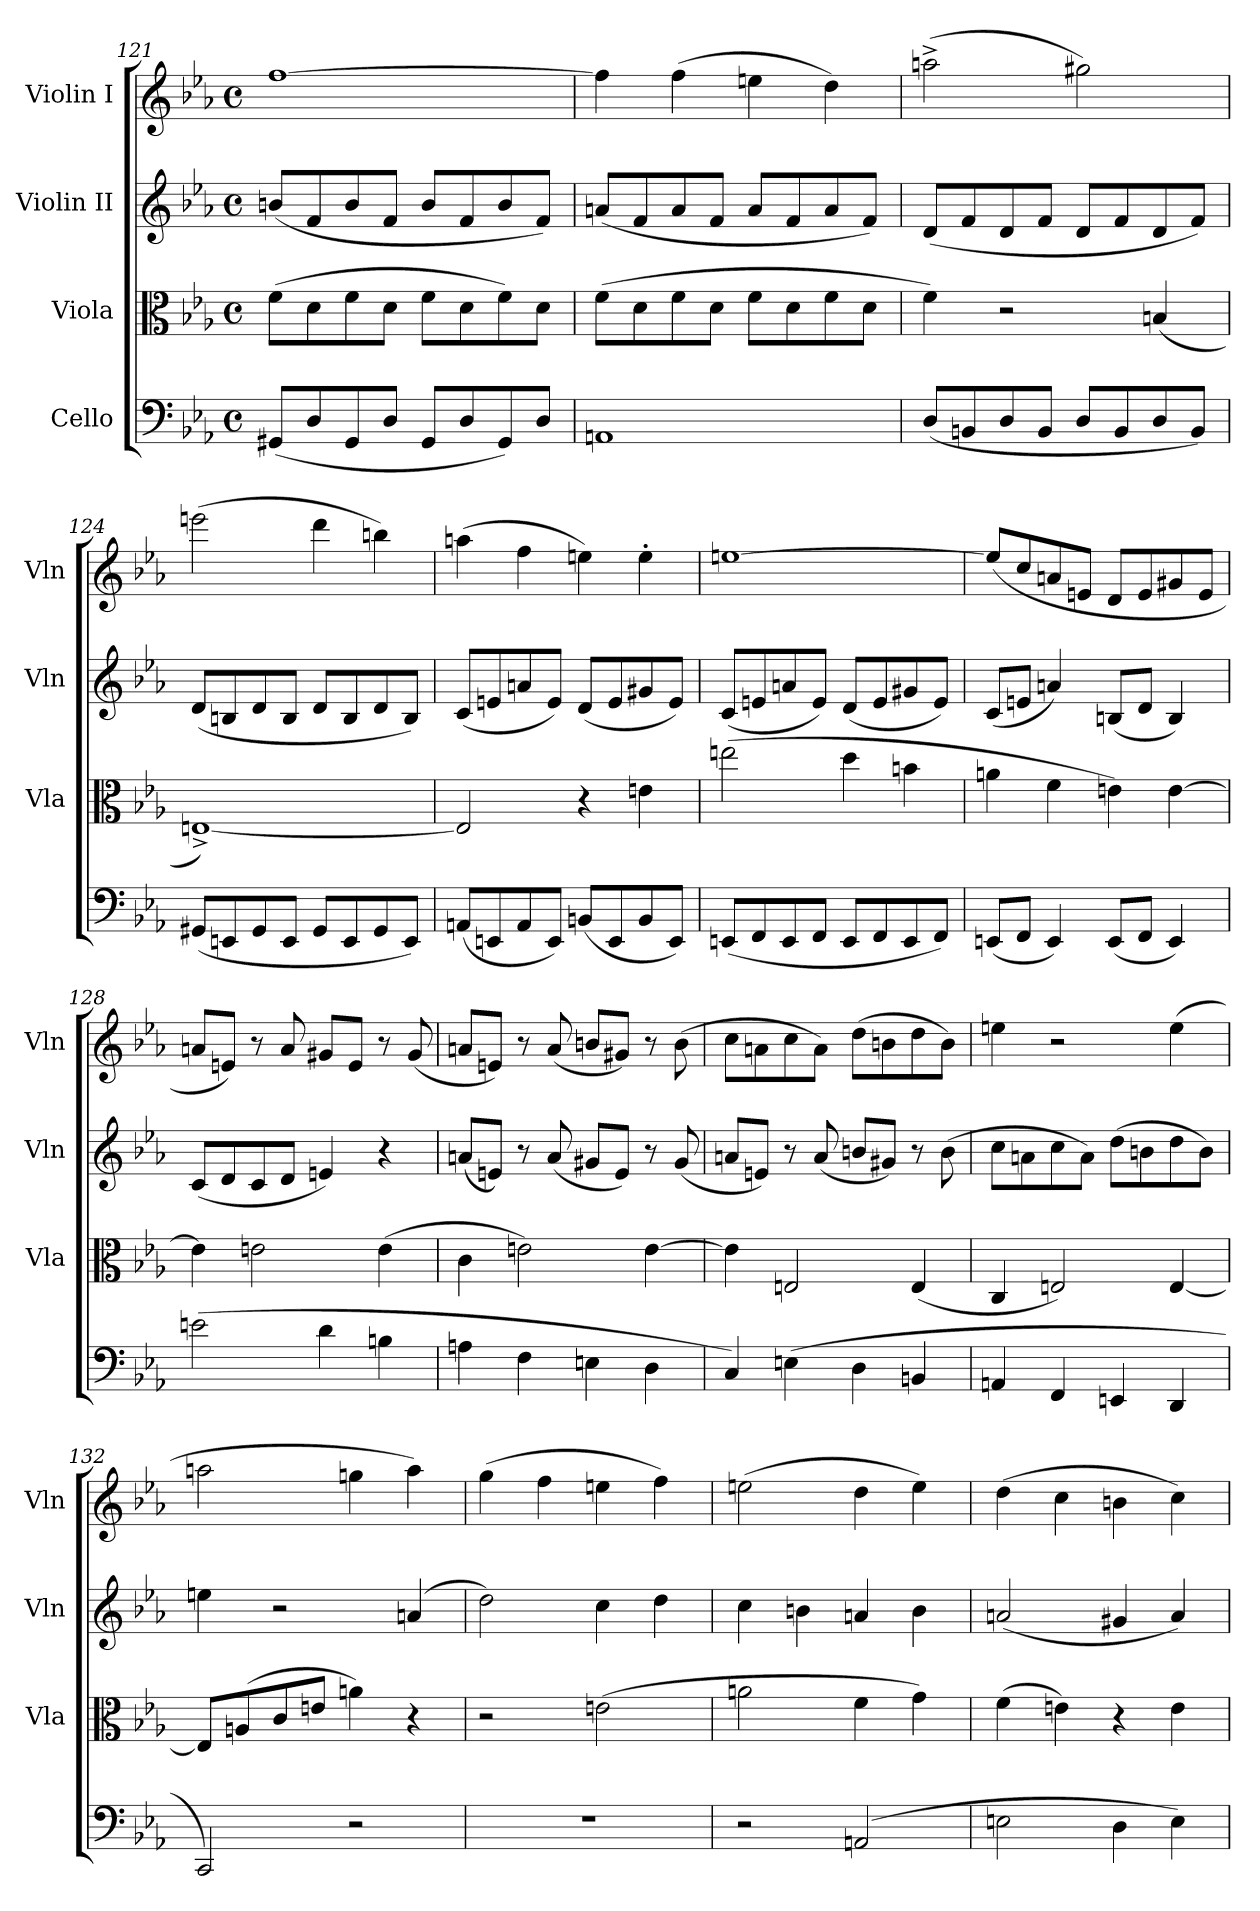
**kern	**kern	**kern	**kern
*part4	*part3	*part2	*part1
*staff4	*staff3	*staff2	*staff1
*I"Cello	*I"Viola	*I"Violin II	*I"Violin I
*	*I'Vla	*I'Vln	*I'Vln
!!LO:LB:g=z
*clefF4	*clefC3	*clefG2	*clefG2
*k[b-e-a-]	*k[b-e-a-]	*k[b-e-a-]	*k[b-e-a-]
*M4/4	*M4/4	*M4/4	*M4/4
*met(c)	*met(c)	*met(c)	*met(c)
=121	=121	=121	=121
(<8GG#X/L	(>8f\L	(<8bn/L	[1ff
8D/	8d\	8f/	.
8GG#/	8f\	8b/	.
8D/J	8d\J	8f/J	.
8GG#/L	8f\L	8b/L	.
8D/	8d\	8f/	.
8GG#/)	8f\)	8b/	.
8D/J	8d\J	8f/J)	.
=122	=122	=122	=122
1AAn	(>8f\L	(<8an/L	4ff\]
.	8d\	8f/	.
.	8f\	8a/	(>4ff\
.	8d\J	8f/J	.
.	8f\L	8a/L	4een\
.	8d\	8f/	.
.	8f\	8a/	4dd\)
.	8d\J	8f/J)	.
=123	=123	=123	=123
(<8D/L	4f\)	(<8d/L	(>2aan^\
8BBn/	.	8f/	.
8D/	2r	8d/	.
8BB/J	.	8f/J	.
8D/L	.	8d/L	2gg#X\)
8BB/	.	8f/	.
8D/	(<4Bn/	8d/	.
8BB/J)	.	8f/J)	.
=124	=124	=124	=124
(<8GG#X/L	[1En^)	(<8d/L	(>2eeen\
8EEn/	.	8Bn/	.
8GG#/	.	8d/	.
8EE/J	.	8B/J	.
8GG#/L	.	8d/L	4ddd\
8EE/	.	8B/	.
8GG#/	.	8d/	4bbn\)
8EE/J)	.	8B/J)	.
=125	=125	=125	=125
(<8AAn/L	2E/]	(<8c/L	(>4aan\
8EEn/	.	8en/	.
8AA/	.	8an/	4ff\
8EE/J)	.	8e/J)	.
(<8BBn/L	4r	(<8d/L	4een\)
8EE/	.	8e/	.
8BB/	4en\	8g#X/	4ee'\
8EE/J)	.	8e/J)	.
=126	=126	=126	=126
(<8EEn/L	(>2een\	(<8c/L	[1een
8FF/	.	8en/	.
8EE/	.	8an/	.
8FF/J	.	8e/J)	.
8EE/L	4dd\	(<8d/L	.
8FF/	.	8e/	.
8EE/	4bn\	8g#X/	.
8FF/J)	.	8e/J)	.
=127	=127	=127	=127
(<8EEn/L	4an\	(<8c/L	(>8ee/L]
8FF/J	.	8en/J	8cc/
4EE/)	4f\	4an/)	8an/
.	.	.	8en/J
(<8EE/L	4en\)	(<8Bn/L	8d/L
8FF/J	.	8d/J	8e/
4EE/)	[4e\	4B/)	8g#X/
.	.	.	8e/J
=128	=128	=128	=128
(>2en\	4e\]	(<8c/L	8an/L
.	.	8d/	8en/J)
.	2en\	8c/	8r
.	.	8d/J	8a/
4d\	.	4en/)	8g#X/L
.	.	.	8e/J
4Bn\	(>4e\	4r	8r
.	.	.	(<8g#/
!!LO:LB:g=z
=129	=129	=129	=129
4An\	4c\	(<8an/L	8an/L
.	.	8en/J)	8en/J)
4F\	2en\)	8r	8r
.	.	(<8a/	(<8a/
4En\	.	8g#X/L	8bn/L
.	.	8e/J)	8g#X/J)
4D\	[4e\	8r	8r
.	.	(<8g#/	(>8b\
=130	=130	=130	=130
4C/)	4e\]	8an/L	8cc\L
.	.	8en/J)	8an\
(>4En\	2En/	8r	8cc\
.	.	(<8a/	8a\J)
4D\	.	8bn/L	(>8dd\L
.	.	8g#X/J)	8bn\
4BBn/	(<4E/	8r	8dd\
.	.	(>8b\	8b\J)
=131	=131	=131	=131
4AAn/	4C/	8cc\L	4een\
.	.	8an\	.
4FF/	2En/)	8cc\	2r
.	.	8a\J)	.
4EEn/	.	(>8dd\L	.
.	.	8bn\	.
4DD/	[4E/	8dd\	(>4ee\
.	.	8b\J)	.
=132	=132	=132	=132
2CC/)	8E/L]	4een\	2aan\
.	(>8An/	.	.
.	8c/	2r	.
.	8en/J	.	.
2r	4an\)	.	4ggn\
.	4r	(<4an/	4aa\)
=133	=133	=133	=133
1r	2r	2dd\)	(>4gg\
.	.	.	4ff\
.	(>2en\	4cc\	4een\
.	.	4dd\	4ff\)
=134	=134	=134	=134
2r	2an\	4cc\	(>2een\
.	.	4bn\	.
(>2AAn/	4f\	4an/	4dd\
.	4g\)	4b\	4ee\)
=135	=135	=135	=135
2En\	(>4f\	(<2an/	(>4dd\
.	4en\)	.	4cc\
4D\	4r	4g#X/	4bn\
4E\)	4e\	4a/)	4cc\)
=	=	=	=
*-	*-	*-	*-
